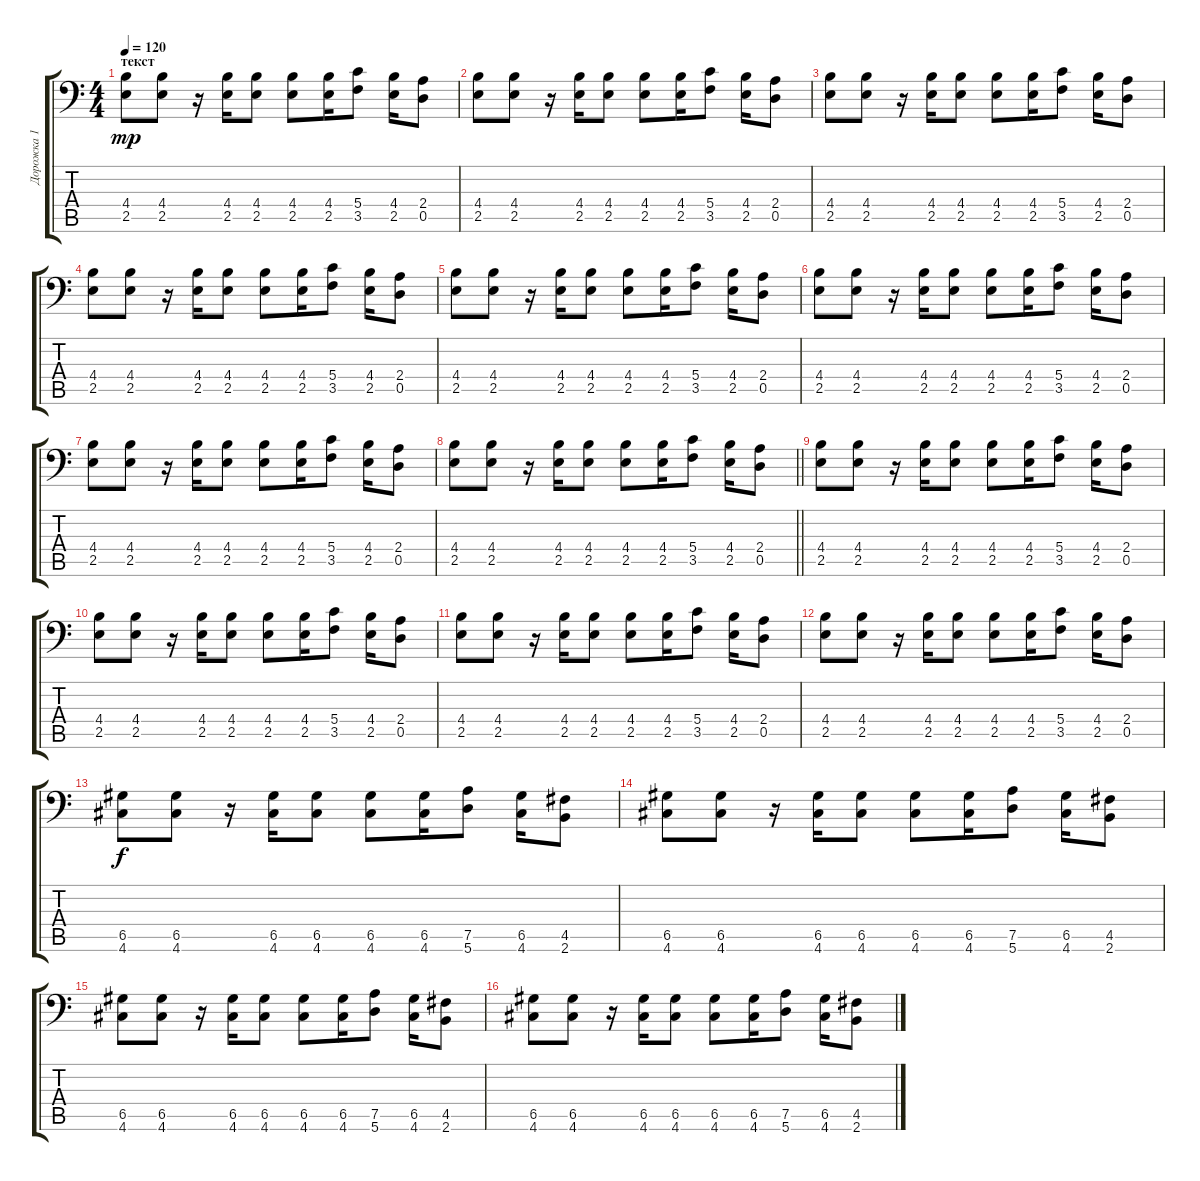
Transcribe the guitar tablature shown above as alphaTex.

\track ("Дорожка 1" "Дорожка 1") {instrument distortionguitar}
\staff {score tabs}
\tuning (A3 E3 C3 G2 D2 A1) {hide}
\ts (4 4)
\section ("" "текст")
\tempo 120
\clef f4
\ks c
(4.4 2.5).8{dy mp} (4.4 2.5).8 r.16 (4.4 2.5).16 (4.4 2.5).8 (4.4 2.5).8 (4.4 2.5).16 (5.4 3.5).8 (4.4 2.5).16 (2.4 0.5).8 |
(4.4 2.5).8 (4.4 2.5).8 r.16 (4.4 2.5).16 (4.4 2.5).8 (4.4 2.5).8 (4.4 2.5).16 (5.4 3.5).8 (4.4 2.5).16 (2.4 0.5).8 |
(4.4 2.5).8 (4.4 2.5).8 r.16 (4.4 2.5).16 (4.4 2.5).8 (4.4 2.5).8 (4.4 2.5).16 (5.4 3.5).8 (4.4 2.5).16 (2.4 0.5).8 |
(4.4 2.5).8 (4.4 2.5).8 r.16 (4.4 2.5).16 (4.4 2.5).8 (4.4 2.5).8 (4.4 2.5).16 (5.4 3.5).8 (4.4 2.5).16 (2.4 0.5).8 |
(4.4 2.5).8 (4.4 2.5).8 r.16 (4.4 2.5).16 (4.4 2.5).8 (4.4 2.5).8 (4.4 2.5).16 (5.4 3.5).8 (4.4 2.5).16 (2.4 0.5).8 |
(4.4 2.5).8 (4.4 2.5).8 r.16 (4.4 2.5).16 (4.4 2.5).8 (4.4 2.5).8 (4.4 2.5).16 (5.4 3.5).8 (4.4 2.5).16 (2.4 0.5).8 |
(4.4 2.5).8 (4.4 2.5).8 r.16 (4.4 2.5).16 (4.4 2.5).8 (4.4 2.5).8 (4.4 2.5).16 (5.4 3.5).8 (4.4 2.5).16 (2.4 0.5).8 |
\barLineRight lightlight
(4.4 2.5).8 (4.4 2.5).8 r.16 (4.4 2.5).16 (4.4 2.5).8 (4.4 2.5).8 (4.4 2.5).16 (5.4 3.5).8 (4.4 2.5).16 (2.4 0.5).8 |
(4.4 2.5).8 (4.4 2.5).8 r.16 (4.4 2.5).16 (4.4 2.5).8 (4.4 2.5).8 (4.4 2.5).16 (5.4 3.5).8 (4.4 2.5).16 (2.4 0.5).8 |
(4.4 2.5).8 (4.4 2.5).8 r.16 (4.4 2.5).16 (4.4 2.5).8 (4.4 2.5).8 (4.4 2.5).16 (5.4 3.5).8 (4.4 2.5).16 (2.4 0.5).8 |
(4.4 2.5).8 (4.4 2.5).8 r.16 (4.4 2.5).16 (4.4 2.5).8 (4.4 2.5).8 (4.4 2.5).16 (5.4 3.5).8 (4.4 2.5).16 (2.4 0.5).8 |
(4.4 2.5).8 (4.4 2.5).8 r.16 (4.4 2.5).16 (4.4 2.5).8 (4.4 2.5).8 (4.4 2.5).16 (5.4 3.5).8 (4.4 2.5).16 (2.4 0.5).8 |
(6.5 4.6).8{dy f} (6.5 4.6).8 r.16 (6.5 4.6).16 (6.5 4.6).8 (6.5 4.6).8 (6.5 4.6).16 (7.5 5.6).8 (6.5 4.6).16 (4.5 2.6).8 |
(6.5 4.6).8 (6.5 4.6).8 r.16 (6.5 4.6).16 (6.5 4.6).8 (6.5 4.6).8 (6.5 4.6).16 (7.5 5.6).8 (6.5 4.6).16 (4.5 2.6).8 |
(6.5 4.6).8 (6.5 4.6).8 r.16 (6.5 4.6).16 (6.5 4.6).8 (6.5 4.6).8 (6.5 4.6).16 (7.5 5.6).8 (6.5 4.6).16 (4.5 2.6).8 |
(6.5 4.6).8 (6.5 4.6).8 r.16 (6.5 4.6).16 (6.5 4.6).8 (6.5 4.6).8 (6.5 4.6).16 (7.5 5.6).8 (6.5 4.6).16 (4.5 2.6).8
